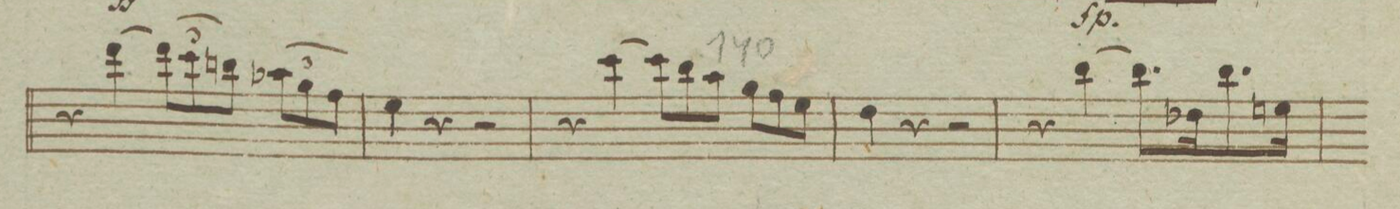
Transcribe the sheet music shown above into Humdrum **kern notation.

**kern	**dynam
*I"Violino Primo.	*
*clefG2	*
*k[b-e-]	*
*met(c)	*
*M4/4	*
4r	.
[4ddd\	.
(12ddd\L]	.
12ccc\	.
12bbn\J)	.
(12aa-X\L	.
12gg\	.
12ff\J)	.
=139	=139
4ee-\	.
4r	.
2r	.
=140	=140
4r	.
[4ccc\	.
*Xtuplet	*
12ccc\L]	.
12bb-\	.
12aa\J	.
12gg\L	.
12ff\	.
12ee-\J	.
=141	=141
4dd\	.
4r	.
2r	.
=142	=142
4r	.
[4bb-\	.
8.bb-\L]	.
16dd-X\K	.
8.bb-\	.
16een\Jk	.
=143	=143
*-	*-
